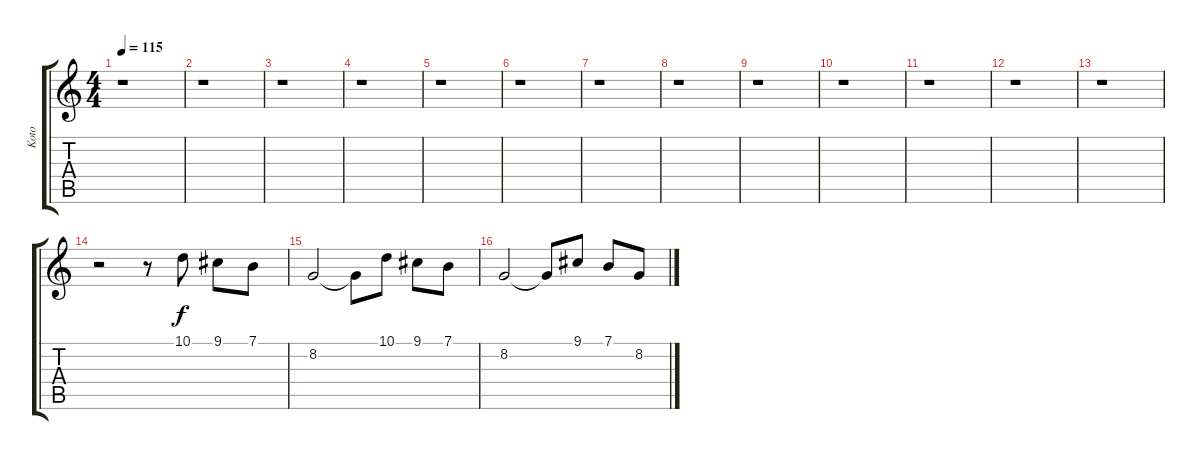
\track ("Koto                " "Koto      ") {instrument koto}
\staff {score tabs}
\tuning (E4 B3 G3 D3 A2 E2) {hide}
\ts (4 4)
\tempo 115
\clef g2
\ks c
r.1{dy ff} |
r.1 |
r.1 |
r.1 |
r.1 |
r.1 |
r.1 |
r.1 |
r.1 |
r.1 |
r.1 |
r.1 |
r.1 |
r.2 r.8 10.1.8{dy f} 9.1.8 7.1.8 |
8.2.2 8.2{t}.8 10.1.8 9.1.8 7.1.8 |
8.2.2 8.2{t}.8 9.1.8 7.1.8 8.2.8
